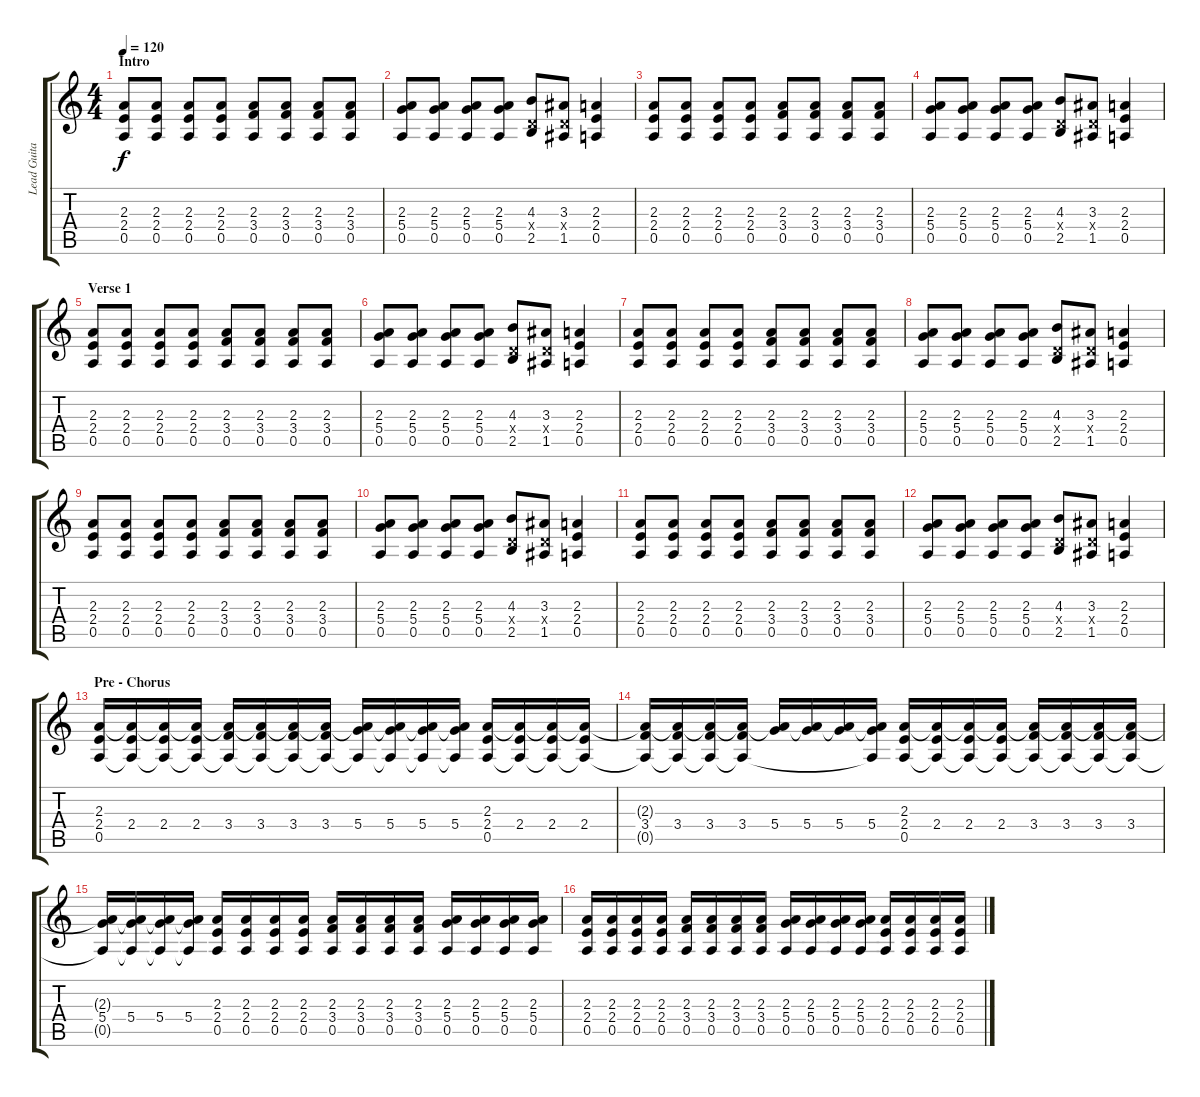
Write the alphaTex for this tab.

\track ("Lead Guitar" "Lead Guita") {instrument acousticguitarsteel}
\staff {score tabs}
\tuning (E4 B3 G3 D3 A2 E2) {hide}
\ts (4 4)
\section ("" "Intro")
\tempo 120
\clef g2
\ks c
(2.3 2.4 0.5).8{dy f instrument acousticguitarsteel} (2.3 2.4 0.5).8 (2.3 2.4 0.5).8 (2.3 2.4 0.5).8 (2.3 3.4 0.5).8 (2.3 3.4 0.5).8 (2.3 3.4 0.5).8 (2.3 3.4 0.5).8 |
(2.3 5.4 0.5).8 (2.3 5.4 0.5).8 (2.3 5.4 0.5).8 (2.3 5.4 0.5).8 (4.3 0.4{x} 2.5).8 (3.3 0.4{x} 1.5).8 (2.3 2.4 0.5).4 |
(2.3 2.4 0.5).8 (2.3 2.4 0.5).8 (2.3 2.4 0.5).8 (2.3 2.4 0.5).8 (2.3 3.4 0.5).8 (2.3 3.4 0.5).8 (2.3 3.4 0.5).8 (2.3 3.4 0.5).8 |
(2.3 5.4 0.5).8 (2.3 5.4 0.5).8 (2.3 5.4 0.5).8 (2.3 5.4 0.5).8 (4.3 0.4{x} 2.5).8 (3.3 0.4{x} 1.5).8 (2.3 2.4 0.5).4{instrument distortionguitar} |
\section ("" "Verse 1")
(2.3 2.4 0.5).8 (2.3 2.4 0.5).8 (2.3 2.4 0.5).8 (2.3 2.4 0.5).8 (2.3 3.4 0.5).8 (2.3 3.4 0.5).8 (2.3 3.4 0.5).8 (2.3 3.4 0.5).8 |
(2.3 5.4 0.5).8 (2.3 5.4 0.5).8 (2.3 5.4 0.5).8 (2.3 5.4 0.5).8 (4.3 0.4{x} 2.5).8 (3.3 0.4{x} 1.5).8 (2.3 2.4 0.5).4 |
(2.3 2.4 0.5).8 (2.3 2.4 0.5).8 (2.3 2.4 0.5).8 (2.3 2.4 0.5).8 (2.3 3.4 0.5).8 (2.3 3.4 0.5).8 (2.3 3.4 0.5).8 (2.3 3.4 0.5).8 |
(2.3 5.4 0.5).8 (2.3 5.4 0.5).8 (2.3 5.4 0.5).8 (2.3 5.4 0.5).8 (4.3 0.4{x} 2.5).8 (3.3 0.4{x} 1.5).8 (2.3 2.4 0.5).4 |
(2.3 2.4 0.5).8 (2.3 2.4 0.5).8 (2.3 2.4 0.5).8 (2.3 2.4 0.5).8 (2.3 3.4 0.5).8 (2.3 3.4 0.5).8 (2.3 3.4 0.5).8 (2.3 3.4 0.5).8 |
(2.3 5.4 0.5).8 (2.3 5.4 0.5).8 (2.3 5.4 0.5).8 (2.3 5.4 0.5).8 (4.3 0.4{x} 2.5).8 (3.3 0.4{x} 1.5).8 (2.3 2.4 0.5).4 |
(2.3 2.4 0.5).8 (2.3 2.4 0.5).8 (2.3 2.4 0.5).8 (2.3 2.4 0.5).8 (2.3 3.4 0.5).8 (2.3 3.4 0.5).8 (2.3 3.4 0.5).8 (2.3 3.4 0.5).8 |
(2.3 5.4 0.5).8 (2.3 5.4 0.5).8 (2.3 5.4 0.5).8 (2.3 5.4 0.5).8 (4.3 0.4{x} 2.5).8 (3.3 0.4{x} 1.5).8 (2.3 2.4 0.5).4 |
\section ("" "Pre - Chorus")
(2.3 2.4 0.5).16 (2.3{t} 2.4 0.5{t}).16 (2.3{t} 2.4 0.5{t}).16 (2.3{t} 2.4 0.5{t}).16 (2.3{t} 3.4 0.5{t}).16 (2.3{t} 3.4 0.5{t}).16 (2.3{t} 3.4 0.5{t}).16 (2.3{t} 3.4 0.5{t}).16 (2.3{t} 5.4 0.5{t}).16 (2.3{t} 5.4 0.5{t}).16 (2.3{t} 5.4 0.5{t}).16 (2.3{t} 5.4 0.5{t}).16 (2.3 2.4 0.5).16 (2.3{t} 2.4 0.5{t}).16 (2.3{t} 2.4 0.5{t}).16 (2.3{t} 2.4 0.5{t}).16 |
(2.3{t} 3.4 0.5{t}).16 (2.3{t} 3.4 0.5{t}).16 (2.3{t} 3.4 0.5{t}).16 (2.3{t} 3.4 0.5{t}).16 (2.3{t} 5.4).16 (2.3{t} 5.4).16 (2.3{t} 5.4).16 (2.3{t} 5.4 0.5{t}).16 (2.3 2.4 0.5).16 (2.3{t} 2.4 0.5{t}).16 (2.3{t} 2.4 0.5{t}).16 (2.3{t} 2.4 0.5{t}).16 (2.3{t} 3.4 0.5{t}).16 (2.3{t} 3.4 0.5{t}).16 (2.3{t} 3.4 0.5{t}).16 (2.3{t} 3.4 0.5{t}).16 |
(2.3{t} 5.4 0.5{t}).16 (2.3{t} 5.4 0.5{t}).16 (2.3{t} 5.4 0.5{t}).16 (2.3{t} 5.4 0.5{t}).16 (2.3 2.4 0.5).16 (2.3 2.4 0.5).16 (2.3 2.4 0.5).16 (2.3 2.4 0.5).16 (2.3 3.4 0.5).16 (2.3 3.4 0.5).16 (2.3 3.4 0.5).16 (2.3 3.4 0.5).16 (2.3 5.4 0.5).16 (2.3 5.4 0.5).16 (2.3 5.4 0.5).16 (2.3 5.4 0.5).16 |
(2.3 2.4 0.5).16 (2.3 2.4 0.5).16 (2.3 2.4 0.5).16 (2.3 2.4 0.5).16 (2.3 3.4 0.5).16 (2.3 3.4 0.5).16 (2.3 3.4 0.5).16 (2.3 3.4 0.5).16 (2.3 5.4 0.5).16 (2.3 5.4 0.5).16 (2.3 5.4 0.5).16 (2.3 5.4 0.5).16 (2.3 2.4 0.5).16 (2.3 2.4 0.5).16 (2.3 2.4 0.5).16 (2.3 2.4 0.5).16
